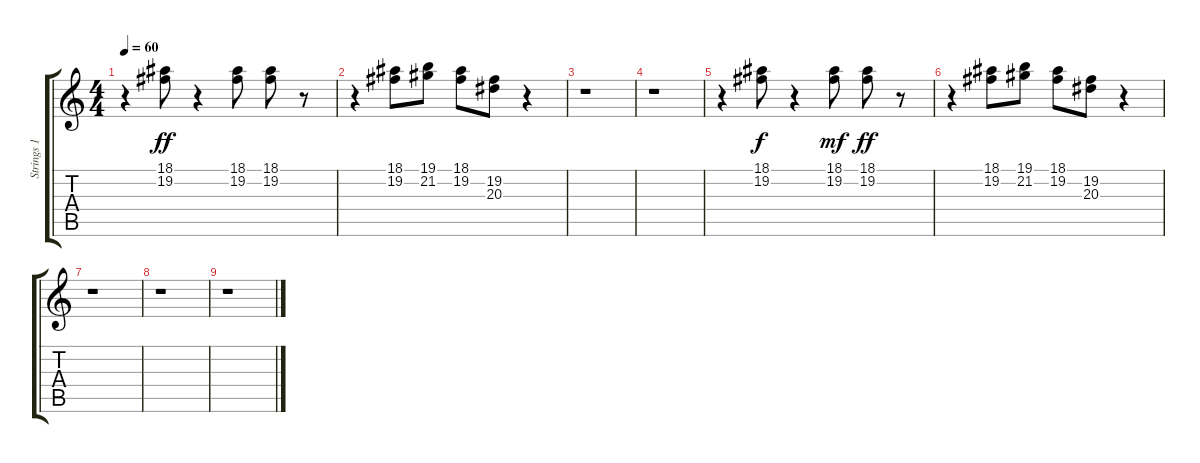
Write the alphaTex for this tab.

\track ("Strings 1" "Strings 1") {instrument stringensemble1}
\staff {score tabs}
\tuning (E4 B3 G3 D3 A2 E2) {hide}
\ts (4 4)
\tempo 60
\clef g2
\ks c
r.4{dy ff} (18.1 19.2).8 r.4 (18.1 19.2).8 (18.1 19.2).8 r.8 |
r.4 (18.1 19.2).8 (19.1 21.2).8 (18.1 19.2).8 (19.2 20.3).8 r.4 |
r.1 |
r.1 |
r.4 (18.1 19.2).8{dy f} r.4 (18.1 19.2).8{dy mf} (18.1 19.2).8{dy ff} r.8 |
r.4 (18.1 19.2).8 (19.1 21.2).8 (18.1 19.2).8 (19.2 20.3).8 r.4 |
r.1 |
r.1 |
r.1
